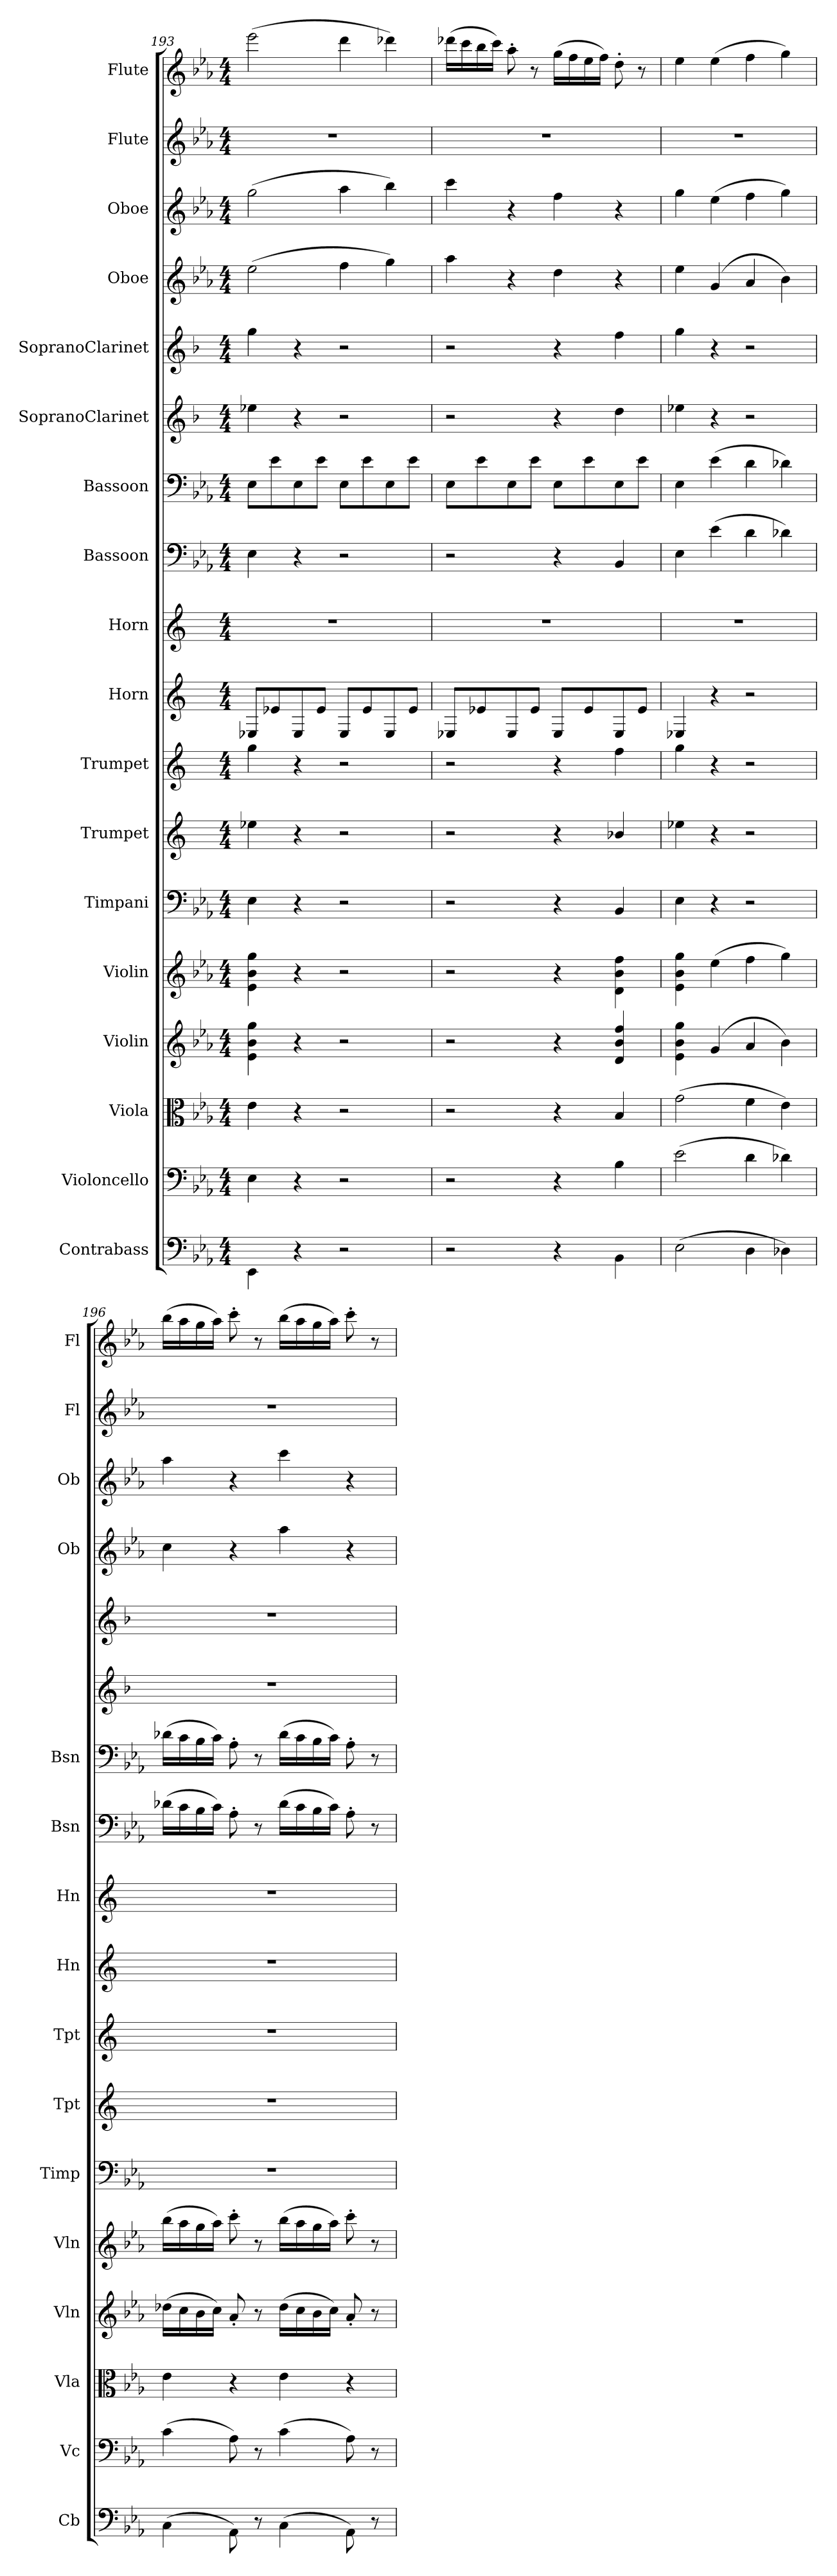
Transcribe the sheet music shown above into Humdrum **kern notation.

**kern	**kern	**kern	**kern	**kern	**kern	**kern	**kern	**kern	**kern	**kern	**kern	**kern	**kern	**kern	**kern	**kern	**kern
*part18	*part17	*part16	*part15	*part14	*part13	*part12	*part11	*part10	*part9	*part8	*part7	*part6	*part5	*part4	*part3	*part2	*part1
*staff18	*staff17	*staff16	*staff15	*staff14	*staff13	*staff12	*staff11	*staff10	*staff9	*staff8	*staff7	*staff6	*staff5	*staff4	*staff3	*staff2	*staff1
*I"Contrabass	*I"Violoncello	*I"Viola	*I"Violin	*I"Violin	*I"Timpani	*I"Trumpet	*I"Trumpet	*I"Horn	*I"Horn	*I"Bassoon	*I"Bassoon	*I"SopranoClarinet	*I"SopranoClarinet	*I"Oboe	*I"Oboe	*I"Flute	*I"Flute
*I'Cb	*I'Vc	*I'Vla	*I'Vln	*I'Vln	*I'Timp	*I'Tpt	*I'Tpt	*I'Hn	*I'Hn	*I'Bsn	*I'Bsn	*	*	*I'Ob	*I'Ob	*I'Fl	*I'Fl
*clefF4	*clefF4	*clefC3	*clefG2	*clefG2	*clefF4	*clefG2	*clefG2	*clefG2	*clefG2	*clefF4	*clefF4	*clefG2	*clefG2	*clefG2	*clefG2	*clefG2	*clefG2
*k[b-e-a-]	*k[b-e-a-]	*k[b-e-a-]	*k[b-e-a-]	*k[b-e-a-]	*k[b-e-a-]	*k[]	*k[]	*k[]	*k[]	*k[b-e-a-]	*k[b-e-a-]	*k[b-]	*k[b-]	*k[b-e-a-]	*k[b-e-a-]	*k[b-e-a-]	*k[b-e-a-]
*M4/4	*M4/4	*M4/4	*M4/4	*M4/4	*M4/4	*M4/4	*M4/4	*M4/4	*M4/4	*M4/4	*M4/4	*M4/4	*M4/4	*M4/4	*M4/4	*M4/4	*M4/4
=193	=193	=193	=193	=193	=193	=193	=193	=193	=193	=193	=193	=193	=193	=193	=193	=193	=193
4EE-\	4E-\	4e-\	4e-\ 4b-\ 4gg\	4e-\ 4b-\ 4gg\	4E-\	4ee-X\	4gg\	8E-X/L	1r	4E-\	8E-\L	4ee-X\	4gg\	(2ee-\	(2gg\	1r	(2eee-\
.	.	.	.	.	.	.	.	8e-X/	.	.	8e-\	.	.	.	.	.	.
4r	4r	4r	4r	4r	4r	4r	4r	8E-/	.	4r	8E-\	4r	4r	.	.	.	.
.	.	.	.	.	.	.	.	8e-/J	.	.	8e-\J	.	.	.	.	.	.
2r	2r	2r	2r	2r	2r	2r	2r	8E-/L	.	2r	8E-\L	2r	2r	4ff\	4aa-\	.	4ddd\
.	.	.	.	.	.	.	.	8e-/	.	.	8e-\	.	.	.	.	.	.
.	.	.	.	.	.	.	.	8E-/	.	.	8E-\	.	.	4gg\)	4bb-\)	.	4ddd-X\)
.	.	.	.	.	.	.	.	8e-/J	.	.	8e-\J	.	.	.	.	.	.
=194	=194	=194	=194	=194	=194	=194	=194	=194	=194	=194	=194	=194	=194	=194	=194	=194	=194
2r	2r	2r	2r	2r	2r	2r	2r	8E-X/L	1r	2r	8E-\L	2r	2r	4aa-\	4ccc\	1r	(16ddd-X\LL
.	.	.	.	.	.	.	.	.	.	.	.	.	.	.	.	.	16ccc\
.	.	.	.	.	.	.	.	8e-X/	.	.	8e-\	.	.	.	.	.	16bb-\
.	.	.	.	.	.	.	.	.	.	.	.	.	.	.	.	.	16ccc\JJ)
.	.	.	.	.	.	.	.	8E-/	.	.	8E-\	.	.	4r	4r	.	8aa-'\
.	.	.	.	.	.	.	.	8e-/J	.	.	8e-\J	.	.	.	.	.	8r
4r	4r	4r	4r	4r	4r	4r	4r	8E-/L	.	4r	8E-\L	4r	4r	4dd\	4ff\	.	(16gg\LL
.	.	.	.	.	.	.	.	.	.	.	.	.	.	.	.	.	16ff\
.	.	.	.	.	.	.	.	8e-/	.	.	8e-\	.	.	.	.	.	16ee-\
.	.	.	.	.	.	.	.	.	.	.	.	.	.	.	.	.	16ff\JJ)
4BB-\	4B-\	4B-/	4d/ 4b-/ 4ff/	4d\ 4b-\ 4ff\	4BB-/	4b-X/	4ff\	8E-/	.	4BB-/	8E-\	4dd\	4ff\	4r	4r	.	8dd'\
.	.	.	.	.	.	.	.	8e-/J	.	.	8e-\J	.	.	.	.	.	8r
=195	=195	=195	=195	=195	=195	=195	=195	=195	=195	=195	=195	=195	=195	=195	=195	=195	=195
(2E-\	(2e-\	(2g\	4e-\ 4b-\ 4gg\	4e-\ 4b-\ 4gg\	4E-\	4ee-X\	4gg\	4E-X/	1r	4E-\	4E-\	4ee-X\	4gg\	4ee-\	4gg\	1r	4ee-\
.	.	.	(4g/	(4ee-\	4r	4r	4r	4r	.	(4e-\	(4e-\	4r	4r	(4g/	(4ee-\	.	(4ee-\
4D\	4d\	4f\	4a-/	4ff\	2r	2r	2r	2r	.	4d\	4d\	2r	2r	4a-/	4ff\	.	4ff\
4D-X\)	4d-X\)	4e-\)	4b-\)	4gg\)	.	.	.	.	.	4d-X\)	4d-X\)	.	.	4b-\)	4gg\)	.	4gg\)
=196	=196	=196	=196	=196	=196	=196	=196	=196	=196	=196	=196	=196	=196	=196	=196	=196	=196
(4C\	(4c\	4e-\	(16dd-X\LL	(16bb-\LL	1r	1r	1r	1r	1r	(16d-X\LL	(16d-X\LL	1r	1r	4cc\	4aa-\	1r	(16bb-\LL
.	.	.	16cc\	16aa-\	.	.	.	.	.	16c\	16c\	.	.	.	.	.	16aa-\
.	.	.	16b-\	16gg\	.	.	.	.	.	16B-\	16B-\	.	.	.	.	.	16gg\
.	.	.	16cc\JJ)	16aa-\JJ)	.	.	.	.	.	16c\JJ)	16c\JJ)	.	.	.	.	.	16aa-\JJ)
8AA-\)	8A-\)	4r	8a-'/	8ccc'\	.	.	.	.	.	8A-'\	8A-'\	.	.	4r	4r	.	8ccc'\
8r	8r	.	8r	8r	.	.	.	.	.	8r	8r	.	.	.	.	.	8r
(4C\	(4c\	4e-\	(16dd-\LL	(16bb-\LL	.	.	.	.	.	(16d-\LL	(16d-\LL	.	.	4aa-\	4ccc\	.	(16bb-\LL
.	.	.	16cc\	16aa-\	.	.	.	.	.	16c\	16c\	.	.	.	.	.	16aa-\
.	.	.	16b-\	16gg\	.	.	.	.	.	16B-\	16B-\	.	.	.	.	.	16gg\
.	.	.	16cc\JJ)	16aa-\JJ)	.	.	.	.	.	16c\JJ)	16c\JJ)	.	.	.	.	.	16aa-\JJ)
8AA-\)	8A-\)	4r	8a-'/	8ccc'\	.	.	.	.	.	8A-'\	8A-'\	.	.	4r	4r	.	8ccc'\
8r	8r	.	8r	8r	.	.	.	.	.	8r	8r	.	.	.	.	.	8r
=	=	=	=	=	=	=	=	=	=	=	=	=	=	=	=	=	=
*-	*-	*-	*-	*-	*-	*-	*-	*-	*-	*-	*-	*-	*-	*-	*-	*-	*-
